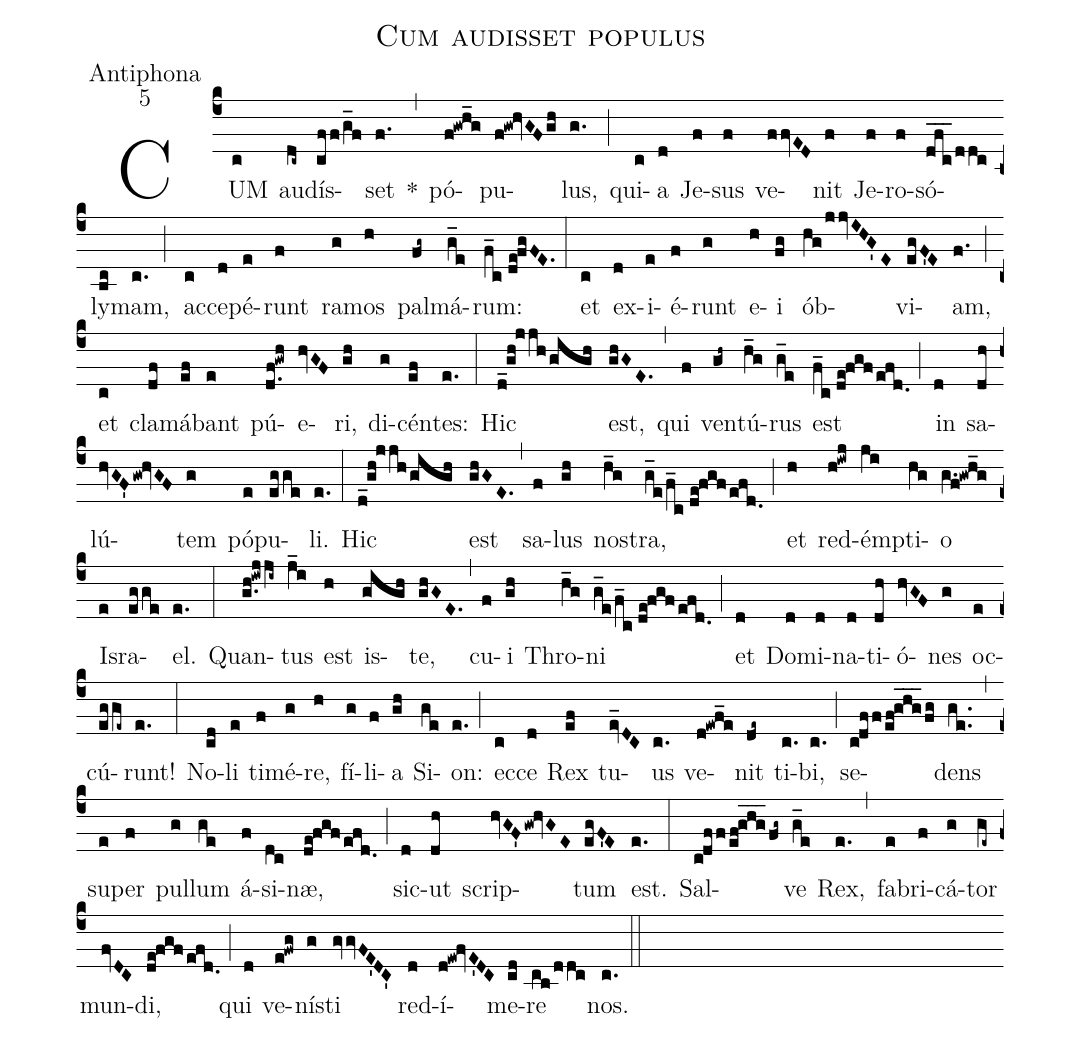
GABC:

name:Cum audisset populus;
office-part:Antiphona;
mode:5;
%%
(c4) CUM(c) au(dc~)dís(cff/g_f)set(f.) *(,) pó(f!gwh_g)pu(f!gw!hvGFgh)lus,(g.) (;) qui(c)a(d) Je(f)sus(f) ve(ffvED)nit(f) Je(f)ro(f)só(dfc___/ddc)ly(bc)mam,(c.) (;) ac(c)ce(d)pé(e)runt(f) ra(g)mos(h) pal(fg~)má(g_e)rum:(f_c//de!fgFE.) (:)
et(c) ex(d)i(e)é(f)runt(g) e(h)i(fg) ób(hg/jjvIHG'E)vi(egF'E)am,(f.) (;) et(c) cla(df)má(ef)bant(e) pú(d.f!gwh)e(hvGF)ri,(gh) di(g)cén(ef)tes:(e.) (:)
Hic(d_!gh!jjh/gigh) est,(ghGE.) (,) qui(f) ven(gh~)tú(h_g)rus(g_e) est(f_c//de!fgf/efd.) (;) in(d) sa(dh)lú(hvGF'gw!hvGF)tem(g) pó(e)pu(egge)li.(e.) (:)
Hic(d_!gh!jjh/gigh) est(ghGE.) (,) sa(f)lus(gh) nos(h_g)tra,(g_e/f_c//de!fgf/efd.) (;) et(h) red(h!iwj)émp(ji)ti(hg)o(g.f!gwh_g) Is(e)ra(egge)el.(e.) (:)
Quan(g.h!iwjji~)tus(j_i) est(h) is(gigh)te,(ghGE.) (,) cu(f)i(gh) Thro(h_g)ni(g_e/f_c//de!fgf/efd.) (;) et(d) Do(d)mi(d)na(d)ti(dh)ó(hvGF)nes(g) oc(e)cú(egge~)runt!(e.) (:)
No(cd)li(e) ti(f)mé(g)re,(h) fí(g)li(f)a(gh) Si(ge)on:(e.) (;) ec(c)ce(d) Rex(ef) tu(ev_DC)us(c.) ve(d!ewf_e)nit(de~) ti(c.)bi,(c.) (;) se(c!dff/ef!ghg___/fg)dens(ge..) (,) su(e)per(f) pul(g)lum(ge) á(f)si(dc)næ,(de!fgf/efd.) (;) sic(d)ut(dh) scrip(hvGF'gw!hvGE)tum(egF'E) est.(e.) (:)
Sal(c!dff/ef!ghg___/fg~)ve(g_e) Rex,(e.) (,) fa(e)bri(f)cá(g)tor(ge~) mun(fvDC)di,(de!fgf/efd.) (;) qui(d) ve(e!fwg)nís(g)ti(gvvFE'DC') red(d)í(d!ew!fvE'DC)me(cd)re(cb/ddc) nos.(c.) (::)
